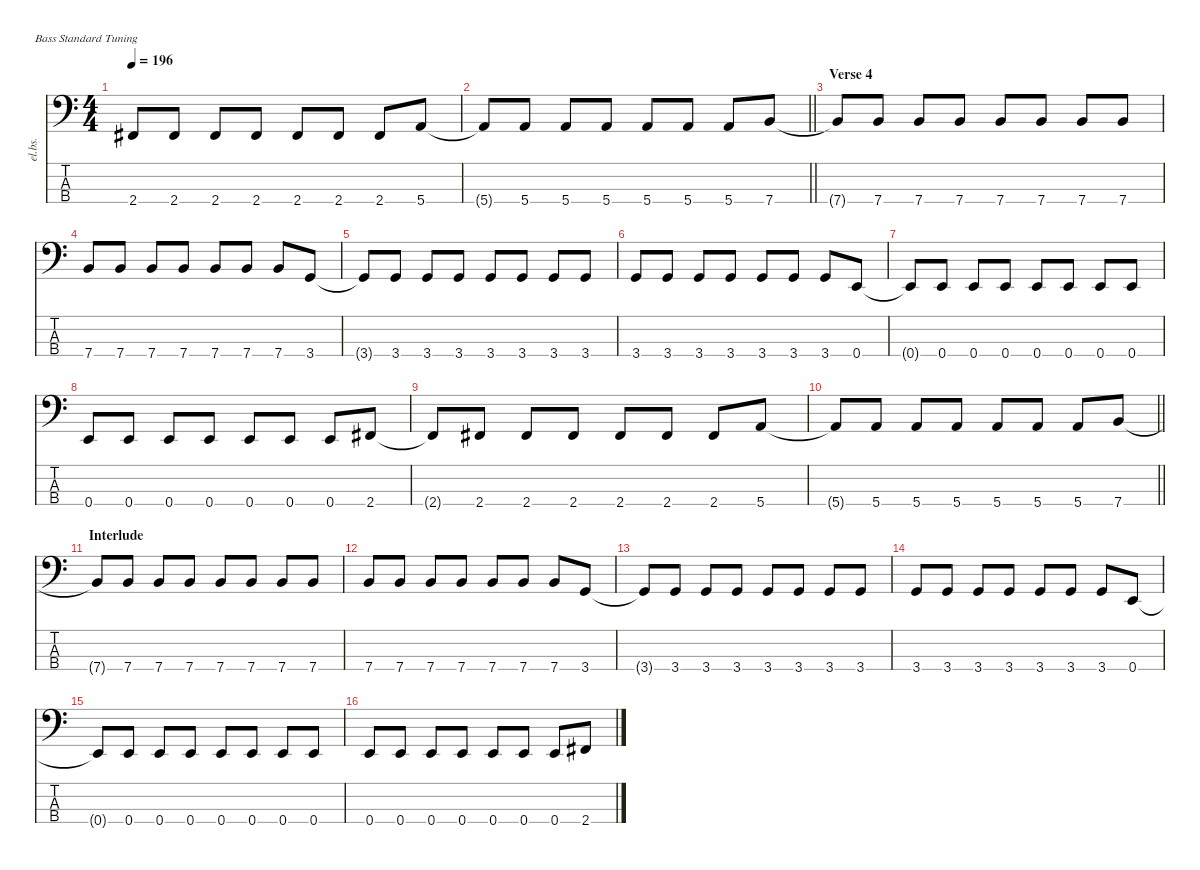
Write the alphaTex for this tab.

\defaultSystemsLayout 4
\hideDynamics
\bracketExtendMode nobrackets
\track ("Effelson" "el.bs.") {mute instrument electricbasspick}
\staff {score tabs}
\tuning (G2 D2 A1 E1)
\ts (4 4)
\tempo 196
\clef f4
\ks c
2.4{t acc #}.8{dy f} 2.4{acc #}.8 2.4{acc #}.8 2.4{acc #}.8 2.4{acc #}.8 2.4{acc #}.8 2.4{acc #}.8 5.4.8 |
\barLineRight lightlight
5.4{t}.8 5.4.8 5.4.8 5.4.8 5.4.8 5.4.8 5.4.8 7.4.8 |
\section ("" "Verse 4")
7.4{t}.8 7.4.8 7.4.8 7.4.8 7.4.8 7.4.8 7.4.8 7.4.8 |
7.4.8 7.4.8 7.4.8 7.4.8 7.4.8 7.4.8 7.4.8 3.4.8 |
3.4{t}.8 3.4.8 3.4.8 3.4.8 3.4.8 3.4.8 3.4.8 3.4.8 |
3.4.8 3.4.8 3.4.8 3.4.8 3.4.8 3.4.8 3.4.8 0.4.8 |
0.4{t}.8 0.4.8 0.4.8 0.4.8 0.4.8 0.4.8 0.4.8 0.4.8 |
0.4.8 0.4.8 0.4.8 0.4.8 0.4.8 0.4.8 0.4.8 2.4{acc #}.8 |
2.4{t acc #}.8 2.4{acc #}.8 2.4{acc #}.8 2.4{acc #}.8 2.4{acc #}.8 2.4{acc #}.8 2.4{acc #}.8 5.4.8 |
\barLineRight lightlight
5.4{t}.8 5.4.8 5.4.8 5.4.8 5.4.8 5.4.8 5.4.8 7.4.8 |
\section ("" "Interlude")
7.4{t}.8 7.4.8 7.4.8 7.4.8 7.4.8 7.4.8 7.4.8 7.4.8 |
7.4.8 7.4.8 7.4.8 7.4.8 7.4.8 7.4.8 7.4.8 3.4.8 |
3.4{t}.8 3.4.8 3.4.8 3.4.8 3.4.8 3.4.8 3.4.8 3.4.8 |
3.4.8 3.4.8 3.4.8 3.4.8 3.4.8 3.4.8 3.4.8 0.4.8 |
0.4{t}.8 0.4.8 0.4.8 0.4.8 0.4.8 0.4.8 0.4.8 0.4.8 |
0.4.8 0.4.8 0.4.8 0.4.8 0.4.8 0.4.8 0.4.8 2.4{acc #}.8
